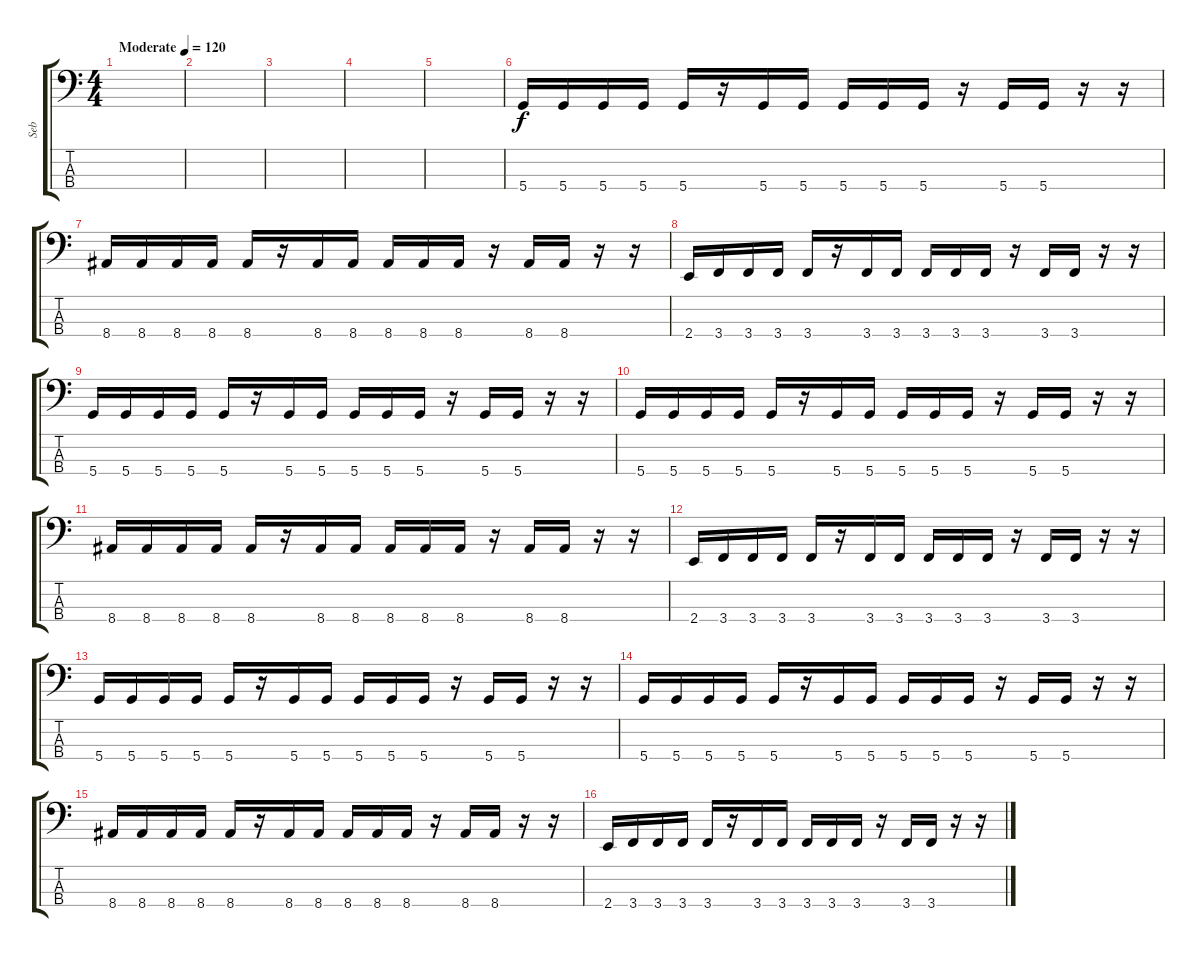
\track ("Seb" "Seb") {instrument electricbasspick}
\staff {score tabs}
\tuning (G2 D2 A1 D1) {hide}
\ts (4 4)
\tempo (120 "Moderate")
\clef f4
\ks c
|
|
|
|
|
5.4.16 5.4.16 5.4.16 5.4.16 5.4.16 r.16 5.4.16 5.4.16 5.4.16 5.4.16 5.4.16 r.16 5.4.16 5.4.16 r.16 r.16 |
8.4.16 8.4.16 8.4.16 8.4.16 8.4.16 r.16 8.4.16 8.4.16 8.4.16 8.4.16 8.4.16 r.16 8.4.16 8.4.16 r.16 r.16 |
2.4.16 3.4.16 3.4.16 3.4.16 3.4.16 r.16 3.4.16 3.4.16 3.4.16 3.4.16 3.4.16 r.16 3.4.16 3.4.16 r.16 r.16 |
5.4.16 5.4.16 5.4.16 5.4.16 5.4.16 r.16 5.4.16 5.4.16 5.4.16 5.4.16 5.4.16 r.16 5.4.16 5.4.16 r.16 r.16 |
5.4.16 5.4.16 5.4.16 5.4.16 5.4.16 r.16 5.4.16 5.4.16 5.4.16 5.4.16 5.4.16 r.16 5.4.16 5.4.16 r.16 r.16 |
8.4.16 8.4.16 8.4.16 8.4.16 8.4.16 r.16 8.4.16 8.4.16 8.4.16 8.4.16 8.4.16 r.16 8.4.16 8.4.16 r.16 r.16 |
2.4.16 3.4.16 3.4.16 3.4.16 3.4.16 r.16 3.4.16 3.4.16 3.4.16 3.4.16 3.4.16 r.16 3.4.16 3.4.16 r.16 r.16 |
5.4.16 5.4.16 5.4.16 5.4.16 5.4.16 r.16 5.4.16 5.4.16 5.4.16 5.4.16 5.4.16 r.16 5.4.16 5.4.16 r.16 r.16 |
5.4.16 5.4.16 5.4.16 5.4.16 5.4.16 r.16 5.4.16 5.4.16 5.4.16 5.4.16 5.4.16 r.16 5.4.16 5.4.16 r.16 r.16 |
8.4.16 8.4.16 8.4.16 8.4.16 8.4.16 r.16 8.4.16 8.4.16 8.4.16 8.4.16 8.4.16 r.16 8.4.16 8.4.16 r.16 r.16 |
2.4.16 3.4.16 3.4.16 3.4.16 3.4.16 r.16 3.4.16 3.4.16 3.4.16 3.4.16 3.4.16 r.16 3.4.16 3.4.16 r.16 r.16
